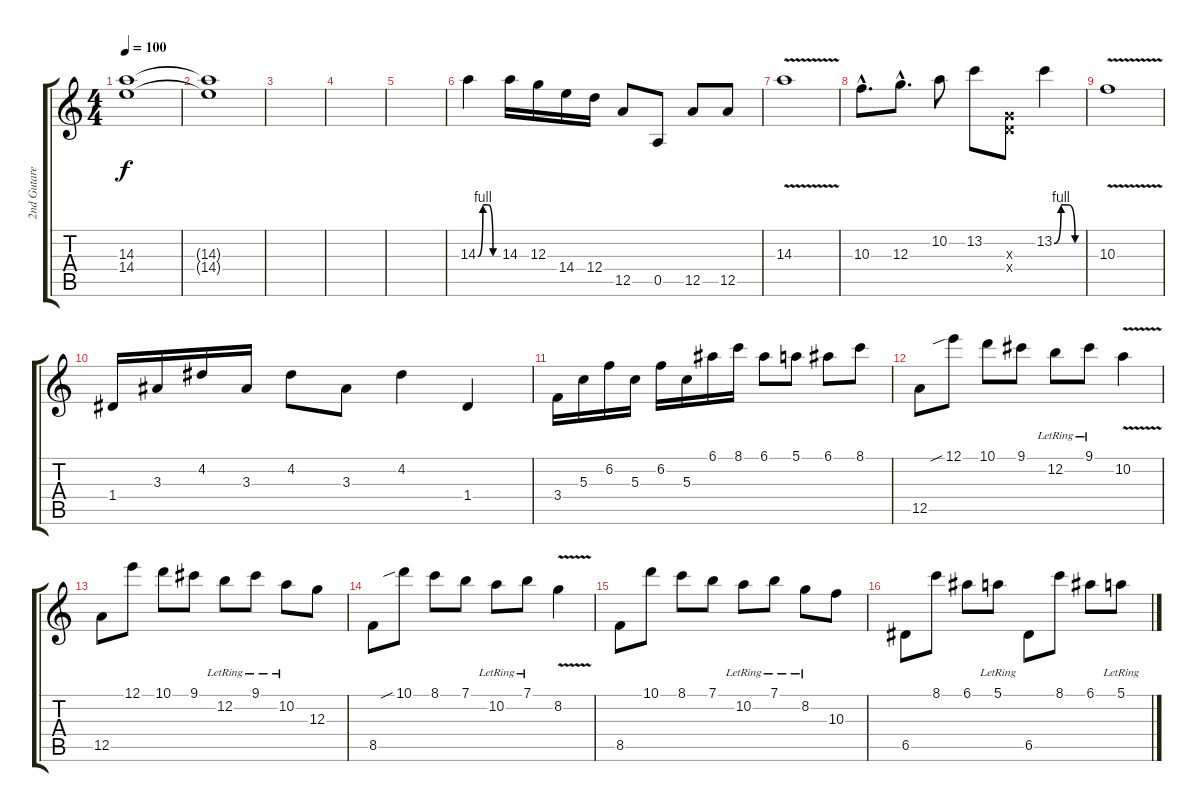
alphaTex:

\track ("2nd Gutare" "2nd Gutare") {instrument distortionguitar}
\staff {score tabs}
\tuning (E4 B3 G3 D3 A2 E2) {hide}
\ts (4 4)
\tempo 100
\clef g2
\ks c
(14.3{t} 14.4{t}).1{dy f} |
(14.3{t} 14.4{t}).1 |
|
|
|
14.3{be (custom 0 0 15 4 30 4 45 0 60 0)}.4{volume 15 balance 11} 14.3.16 12.3.16 14.4.16 12.4.16 12.5.8 0.5.8 12.5.8 12.5.8 |
14.3{v}.1 |
10.3{hac}.8{d} 12.3{hac}.8{d} 10.2.8 13.2.8 (0.3{x} 0.4{x}).8 13.2{be (custom 0 0 15 4 30 4 45 0 60 0)}.4 |
10.3{v}.1 |
1.4.16 3.3.16 4.2.16 3.3.16 4.2.8 3.3.8 4.2.4 1.4.4 |
3.4.16 5.3.16 6.2.16 5.3.16 6.2.16 5.3.16 6.1.16 8.1.16 6.1.8 5.1.8 6.1.8 8.1.8 |
12.5.8{balance 13} 12.1{sib}.8 10.1.8 9.1.8 12.2{lr}.8 9.1{lr}.8 10.2{v}.4 |
12.5.8 12.1.8 10.1.8 9.1.8 12.2{lr}.8 9.1{lr}.8 10.2{lr}.8 12.3.8 |
8.5.8 10.1{sib}.8 8.1.8 7.1.8 10.2{lr}.8 7.1{lr}.8 8.2{v}.4 |
8.5.8 10.1.8 8.1.8 7.1.8 10.2{lr}.8 7.1{lr}.8 8.2{lr}.8 10.3.8 |
6.5.8 8.1.8 6.1.8 5.1{lr}.8 6.5.8 8.1.8 6.1.8 5.1{lr}.8
